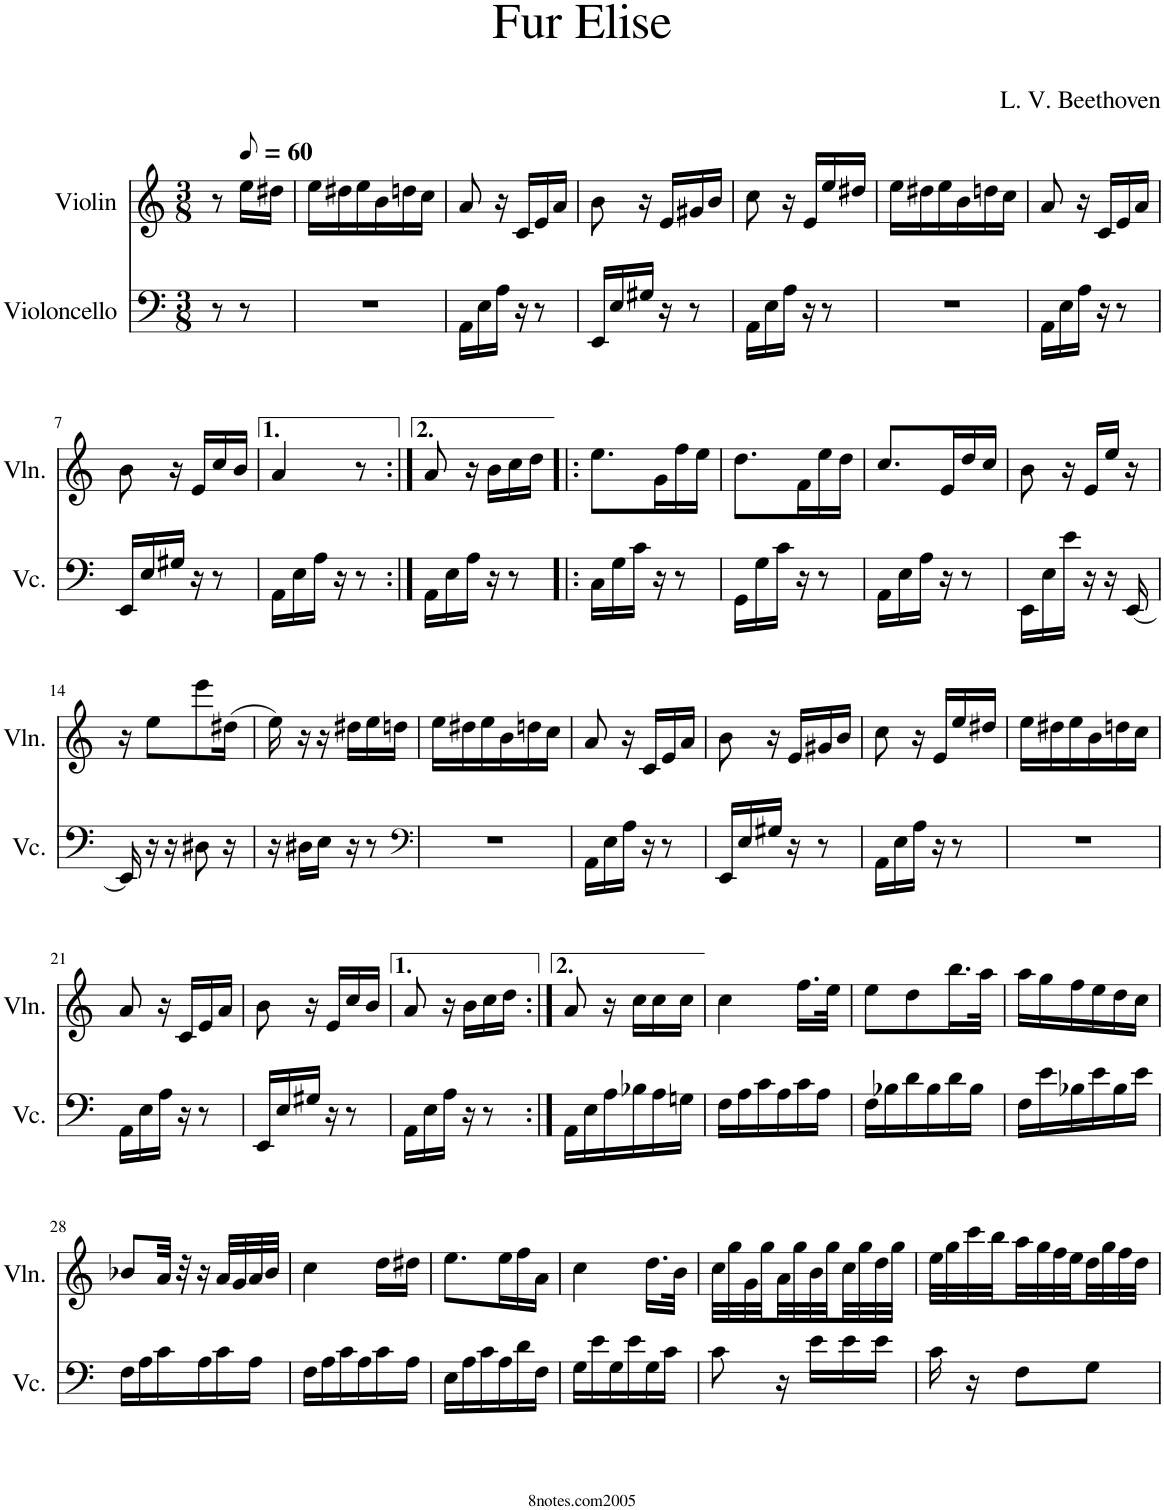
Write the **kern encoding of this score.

**kern	**kern
*part2	*part1
*staff2	*staff1
*I"Violoncello	*I"Violin
*I'Vc.	*I'Vln.
*clefF4	*clefG2
*k[]	*k[]
*M3/8	*M3/8
=	=
8r	8r
*	*MM30
8r	16ee\LL
.	16dd#X\JJ
=1	=1
4.r	16ee\LL
.	16dd#X\
.	16ee\
.	16b\
.	16ddn\
.	16cc\JJ
=2	=2
16AA\LL	8a/
16E\	.
16A\JJ	16r
16r	16c/LL
8r	16e/
.	16a/JJ
=3	=3
16EE/LL	8b\
16E/	.
16G#X/JJ	16r
16r	16e/LL
8r	16g#X/
.	16b/JJ
=4	=4
16AA\LL	8cc\
16E\	.
16A\JJ	16r
16r	16e/LL
8r	16ee/
.	16dd#X/JJ
=5	=5
4.r	16ee\LL
.	16dd#X\
.	16ee\
.	16b\
.	16ddn\
.	16cc\JJ
=6	=6
16AA\LL	8a/
16E\	.
16A\JJ	16r
16r	16c/LL
8r	16e/
.	16a/JJ
!!LO:LB:g=z
=7	=7
16EE/LL	8b\
16E/	.
16G#X/JJ	16r
16r	16e/LL
8r	16cc/
.	16b/JJ
=8	=8
16AA\LL	4a/
16E\	.
16A\JJ	.
16r	.
8r	8r
=9:|!	=9:|!
16AA\LL	8a/
16E\	.
16A\JJ	16r
16r	16b\LL
8r	16cc\
.	16dd\JJ
=10!|:	=10!|:
16C\LL	8.ee\L
16G\	.
16c\JJ	.
16r	16g\L
8r	16ff\
.	16ee\JJ
=11	=11
16GG\LL	8.dd\L
16G\	.
16c\JJ	.
16r	16f\L
8r	16ee\
.	16dd\JJ
=12	=12
16AA\LL	8.cc/L
16E\	.
16A\JJ	.
16r	16e/L
8r	16dd/
.	16cc/JJ
=13	=13
16EE\LL	8b\
16E\	.
16e\JJ	16r
16r	16e/LL
16r	16ee/JJ
[16EE/	16r
!!LO:LB:g=z
=14	=14
16EE/]	16r
16r	8ee\L
16r	.
8D#X\	8eee\
16r	(16dd#X\Jk
=15	=15
16r	16ee\)
16D#X\LL	16r
16E\JJ	16r
16r	16dd#X\LL
8r	16ee\
.	16ddn\JJ
=16	=16
*clefF4	*
4.r	16ee\LL
.	16dd#X\
.	16ee\
.	16b\
.	16ddn\
.	16cc\JJ
=17	=17
16AA\LL	8a/
16E\	.
16A\JJ	16r
16r	16c/LL
8r	16e/
.	16a/JJ
=18	=18
16EE/LL	8b\
16E/	.
16G#X/JJ	16r
16r	16e/LL
8r	16g#X/
.	16b/JJ
=19	=19
16AA\LL	8cc\
16E\	.
16A\JJ	16r
16r	16e/LL
8r	16ee/
.	16dd#X/JJ
=20	=20
4.r	16ee\LL
.	16dd#X\
.	16ee\
.	16b\
.	16ddn\
.	16cc\JJ
!!LO:LB:g=z
=21	=21
16AA\LL	8a/
16E\	.
16A\JJ	16r
16r	16c/LL
8r	16e/
.	16a/JJ
=22	=22
16EE/LL	8b\
16E/	.
16G#X/JJ	16r
16r	16e/LL
8r	16cc/
.	16b/JJ
=23	=23
16AA\LL	8a/
16E\	.
16A\JJ	16r
16r	16b\LL
8r	16cc\
.	16dd\JJ
=24:|!	=24:|!
16AA\LL	8a/
16E\	.
16A\	16r
16B-X\	16cc\LL
16A\	16cc\
16Gn\JJ	16cc\JJ
=25	=25
16F\LL	4cc\
16A\	.
16c\	.
16A\	.
16c\	16.ff\LL
16A\JJ	.
.	32ee\JJk
=26	=26
16F\LL	8ee\L
16B-X\	.
16d\	8dd\
16B-\	.
16d\	16.bb\L
16B-\JJ	.
.	32aa\JJk
=27	=27
16F\LL	16aa\LL
16e\	16gg\
16B-X\	16ff\
16e\	16ee\
16B-\	16dd\
16e\JJ	16cc\JJ
!!LO:LB:g=z
=28	=28
16F\LL	8b-X/L
16A\	.
16c\	32a/Jkk
.	32r
16A\	16r
16c\	32a/LLL
.	32g/
16A\JJ	32a/
.	32b-/JJJ
=29	=29
16F\LL	4cc\
16A\	.
16c\	.
16A\	.
16c\	16dd\LL
16A\JJ	16dd#X\JJ
=30	=30
16E\LL	8.ee\L
16A\	.
16c\	.
16A\	16ee\L
16d\	16ff\
16F\JJ	16a\JJ
=31	=31
16G\LL	4cc\
16e\	.
16G\	.
16e\	.
16G\	16.dd\LL
16c\JJ	.
.	32b\JJk
=32	=32
8c\	32cc\LLL
.	32gg\
.	32g\
.	32gg\
16r	32a\
.	32gg\
16e\LL	32b\
.	32gg\
16e\	32cc\
.	32gg\
16e\JJ	32dd\
.	32gg\JJJ
=33	=33
16c\	32ee\LLL
.	32gg\
16r	32ccc\
.	32bb\
8F\L	32aa\
.	32gg\
.	32ff\
.	32ee\
8G\J	32dd\
.	32gg\
.	32ff\
.	32dd\JJJ
=	=
*-	*-
